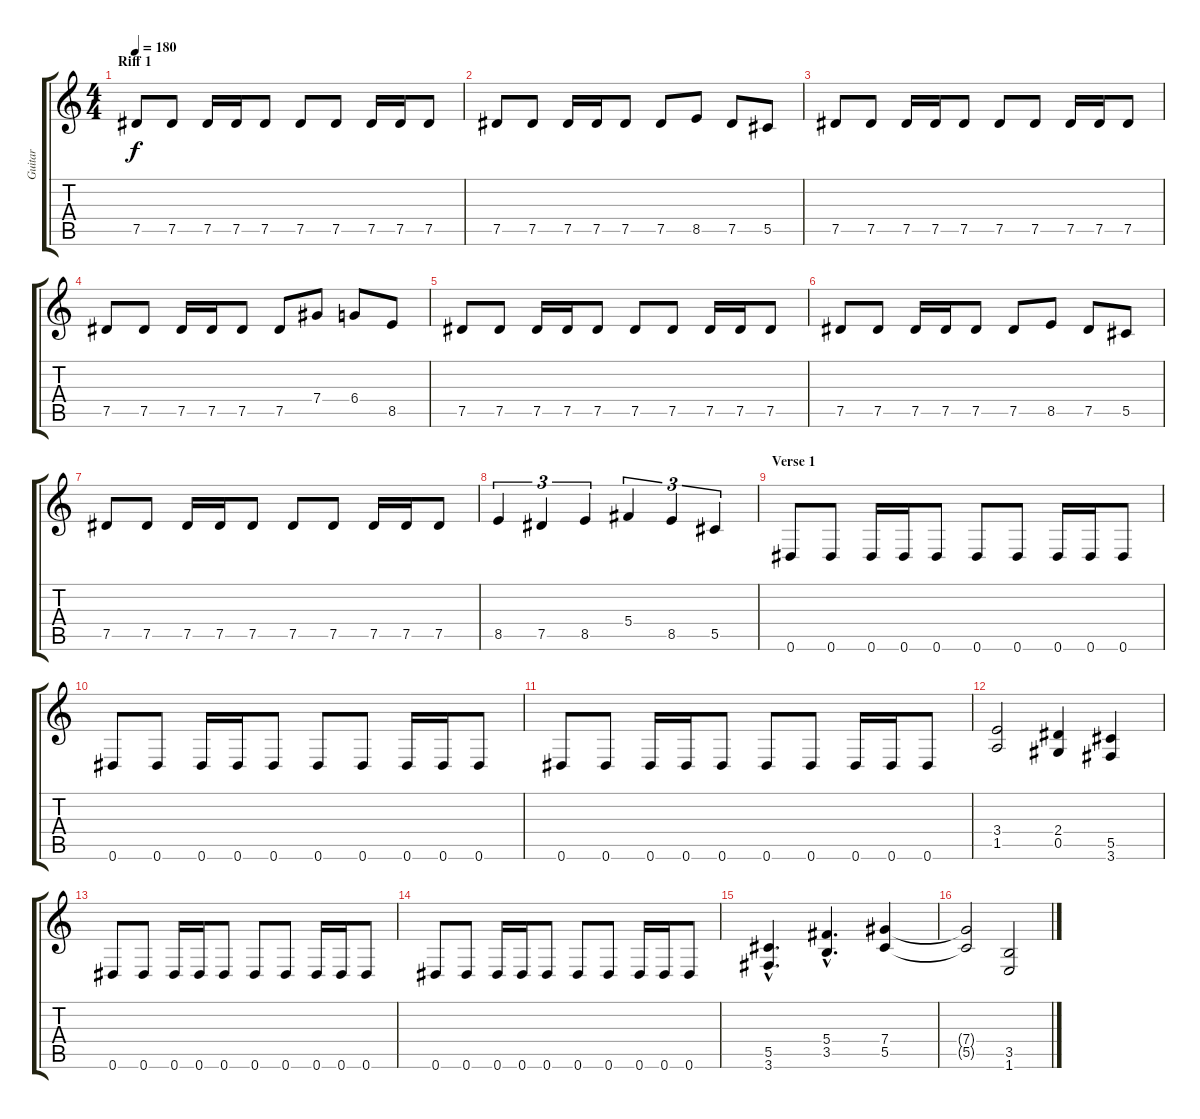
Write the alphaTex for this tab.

\track ("Guitar" "Guitar") {instrument distortionguitar}
\staff {score tabs}
\tuning (Eb4 Bb3 Gb3 Db3 Ab2 Eb2) {hide}
\ts (4 4)
\section ("" "Riff 1")
\tempo 180
\clef g2
\ks c
7.5.8{dy f} 7.5.8 7.5.16 7.5.16 7.5.8 7.5.8 7.5.8 7.5.16 7.5.16 7.5.8 |
7.5.8 7.5.8 7.5.16 7.5.16 7.5.8 7.5.8 8.5.8 7.5.8 5.5.8 |
7.5.8 7.5.8 7.5.16 7.5.16 7.5.8 7.5.8 7.5.8 7.5.16 7.5.16 7.5.8 |
7.5.8 7.5.8 7.5.16 7.5.16 7.5.8 7.5.8 7.4.8 6.4.8 8.5.8 |
7.5.8 7.5.8 7.5.16 7.5.16 7.5.8 7.5.8 7.5.8 7.5.16 7.5.16 7.5.8 |
7.5.8 7.5.8 7.5.16 7.5.16 7.5.8 7.5.8 8.5.8 7.5.8 5.5.8 |
7.5.8 7.5.8 7.5.16 7.5.16 7.5.8 7.5.8 7.5.8 7.5.16 7.5.16 7.5.8 |
8.5.4{tu (3 2)} 7.5.4{tu (3 2)} 8.5.4{tu (3 2)} 5.4.4{tu (3 2)} 8.5.4{tu (3 2)} 5.5.4{tu (3 2)} |
\section ("" "Verse 1")
0.6.8 0.6.8 0.6.16 0.6.16 0.6.8 0.6.8 0.6.8 0.6.16 0.6.16 0.6.8 |
0.6.8 0.6.8 0.6.16 0.6.16 0.6.8 0.6.8 0.6.8 0.6.16 0.6.16 0.6.8 |
0.6.8 0.6.8 0.6.16 0.6.16 0.6.8 0.6.8 0.6.8 0.6.16 0.6.16 0.6.8 |
(3.4 1.5).2 (2.4 0.5).4 (5.5 3.6).4 |
0.6.8 0.6.8 0.6.16 0.6.16 0.6.8 0.6.8 0.6.8 0.6.16 0.6.16 0.6.8 |
0.6.8 0.6.8 0.6.16 0.6.16 0.6.8 0.6.8 0.6.8 0.6.16 0.6.16 0.6.8 |
(5.5{hac} 3.6{hac}).4{d} (5.4{hac} 3.5{hac}).4{d} (7.4 5.5).4 |
(7.4{t} 5.5{t}).2 (3.5 1.6).2
